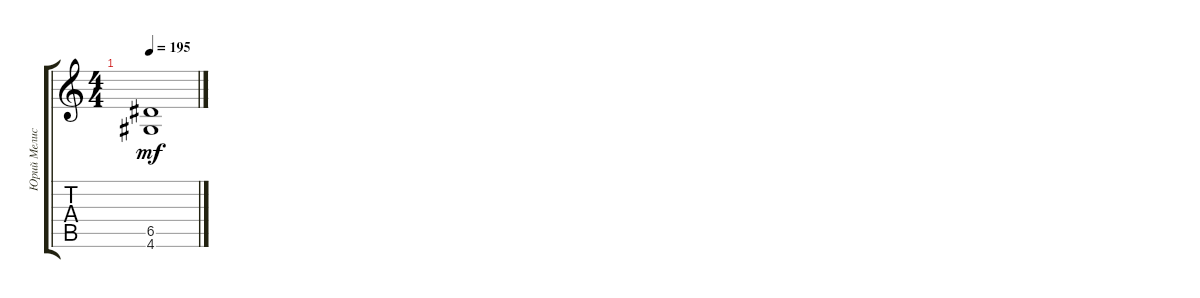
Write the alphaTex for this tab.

\track ("Юрий Мелисов" "Юрий Мелис") {instrument distortionguitar}
\staff {score tabs}
\tuning (E4 B3 G3 D3 A2 E2) {hide}
\ts (4 4)
\tempo 195
\clef g2
\ks c
(6.5 4.6).1{dy mf}
